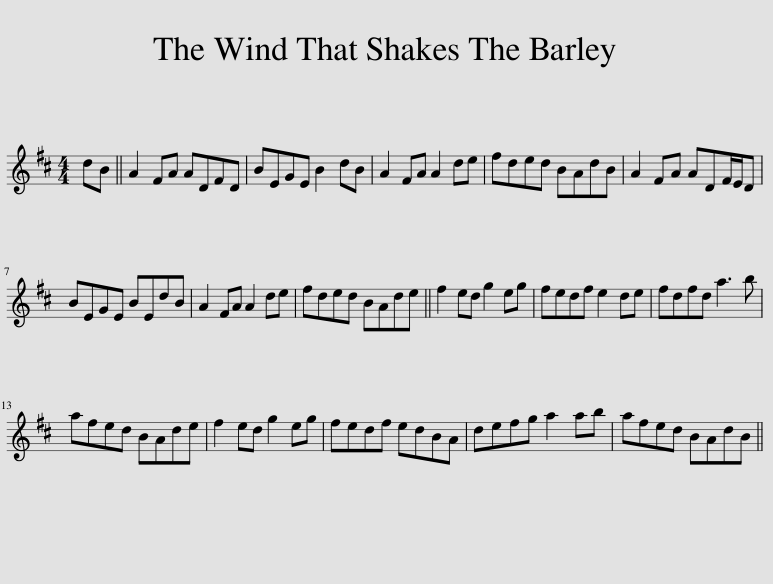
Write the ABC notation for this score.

X:1
L:1/8
M:4/4
I:linebreak $
K:D
V:1 treble
V:1
 dB || A2 FA ADFD | BEGE B2 dB | A2 FA A2 de | fded BAdB | %5
 A2 FA ADF/E/D |$ BEGE BEdB | A2 FA A2 de | fded BAde || f2 ed g2 eg | %10
 fedf e2 de | fdfd a3 b |$ afed BAde | f2 ed g2 eg | fedf edBA | %15
 defg a2 ab | afed BAdB || %17
